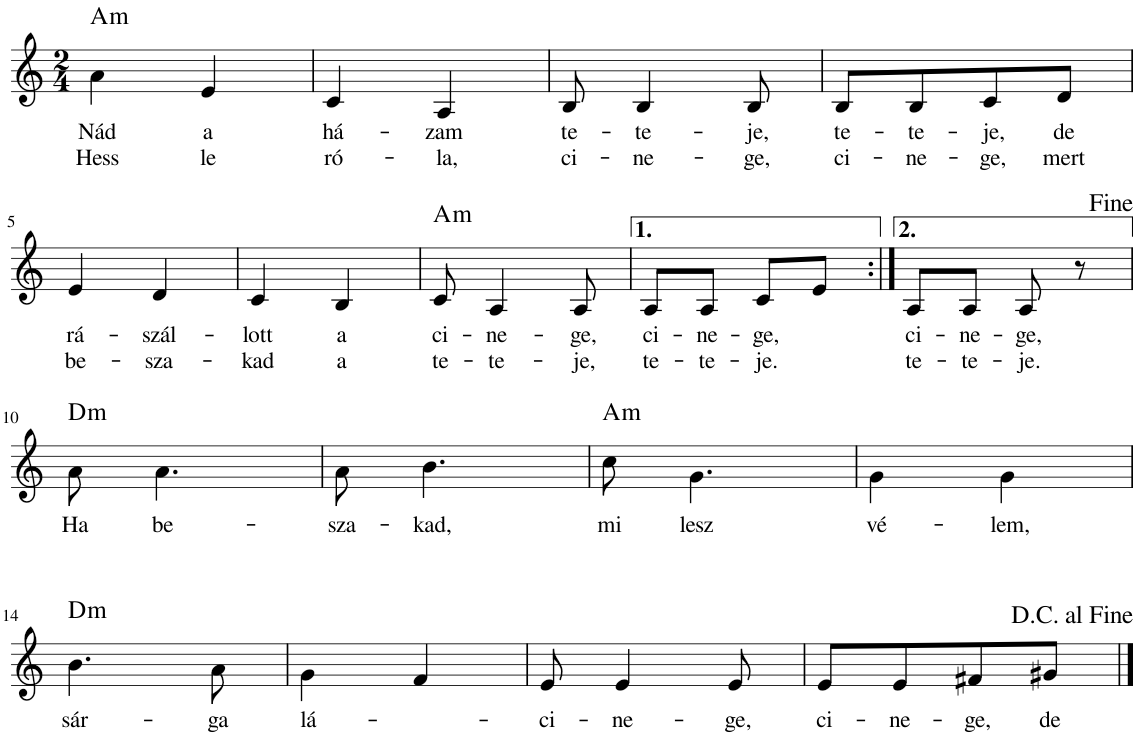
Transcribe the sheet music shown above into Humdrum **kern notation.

**kern	**text	**text	**harte
*part1	*part1	*part1	*part1
*staff1	*staff1	*staff1	*
*I"Voice	*	*	*
*clefG2	*	*	*
*k[]	*	*	*
*M2/4	*	*	*
=1	=1	=1	=1
!	!LO:LY:b	!LO:LY:b	!LO:H:kt=m
4a\	Nád	Hess	A:min
!	!LO:LY:b	!LO:LY:b	!
4e/	a	le	.
=2	=2	=2	=2
!	!LO:LY:b	!LO:LY:b	!
4c/	há-	ró-	.
!	!LO:LY:b	!LO:LY:b	!
4A/	-zam	-la,	.
=3	=3	=3	=3
!	!LO:LY:b	!LO:LY:b	!LO:H:kt=N.C.
8B/	te-	ci-	N
!	!LO:LY:b	!LO:LY:b	!
4B/	-te-	-ne-	.
!	!LO:LY:b	!LO:LY:b	!
8B/	-je,	-ge,	.
=4	=4	=4	=4
!	!LO:LY:b	!LO:LY:b	!
8B/L	te-	ci-	.
!	!LO:LY:b	!LO:LY:b	!
8B/	-te-	-ne-	.
!	!LO:LY:b	!LO:LY:b	!
8c/	-je,	-ge,	.
!	!LO:LY:b	!LO:LY:b	!
8d/J	de	mert	.
!!LO:LB:g=z
=5	=5	=5	=5
!	!LO:LY:b	!LO:LY:b	!
4e/	rá-	be-	.
!	!LO:LY:b	!LO:LY:b	!
4d/	-szál-	-sza-	.
=6	=6	=6	=6
!	!LO:LY:b	!LO:LY:b	!
4c/	-lott	-kad	.
!	!LO:LY:b	!LO:LY:b	!
4B/	a	a	.
=7	=7	=7	=7
!	!LO:LY:b	!LO:LY:b	!LO:H:kt=m
8c/	ci-	te-	A:min
!	!LO:LY:b	!LO:LY:b	!
4A/	-ne-	-te-	.
!	!LO:LY:b	!LO:LY:b	!
8A/	-ge,	-je,	.
=8	=8	=8	=8
!	!LO:LY:b	!LO:LY:b	!
8A/L	ci-	te-	.
!	!LO:LY:b	!LO:LY:b	!
8A/J	-ne-	-te-	.
!	!LO:LY:b	!LO:LY:b	!
8c/L	-ge,	-je.	.
8e/J	.	.	.
=9:|!	=9:|!	=9:|!	=9:|!
!	!LO:LY:b	!LO:LY:b	!
8A/L	ci-	te-	.
!	!LO:LY:b	!LO:LY:b	!
8A/J	-ne-	-te-	.
!	!LO:LY:b	!LO:LY:b	!
8A/	-ge,	-je.	.
8r	.	.	.
!!LO:LB:g=z
=10	=10	=10	=10
!	!LO:LY:b	!	!LO:H:kt=m
8a\	Ha	.	D:min
!	!LO:LY:b	!	!
4.a\	be-	.	.
=11	=11	=11	=11
!	!LO:LY:b	!	!
8a\	-sza-	.	.
!	!LO:LY:b	!	!
4.b\	-kad,	.	.
=12	=12	=12	=12
!	!LO:LY:b	!	!LO:H:kt=m
8cc\	mi	.	A:min
!	!LO:LY:b	!	!
4.g\	lesz	.	.
=13	=13	=13	=13
!	!LO:LY:b	!	!
4g\	vé-	.	.
!	!LO:LY:b	!	!
4g\	-lem,	.	.
!!LO:LB:g=z
=14	=14	=14	=14
!	!LO:LY:b	!	!LO:H:kt=m
4.b\	sár-	.	D:min
!	!LO:LY:b	!	!
8a\	-ga	.	.
=15	=15	=15	=15
!	!LO:LY:b	!	!
4g\	lá-	.	.
4f/	.	.	.
=16	=16	=16	=16
!	!LO:LY:b	!	!LO:H:kt=N.C.
8e/	ci-	.	N
!	!LO:LY:b	!	!
4e/	-ne-	.	.
!	!LO:LY:b	!	!
8e/	-ge,	.	.
=17	=17	=17	=17
!	!LO:LY:b	!	!
8e/L	ci-	.	.
!	!LO:LY:b	!	!
8e/	-ne-	.	.
!	!LO:LY:b	!	!
8f#X/	-ge,	.	.
!	!LO:LY:b	!	!
8g#X/J	de	.	.
==	==	==	==
*-	*-	*-	*-
